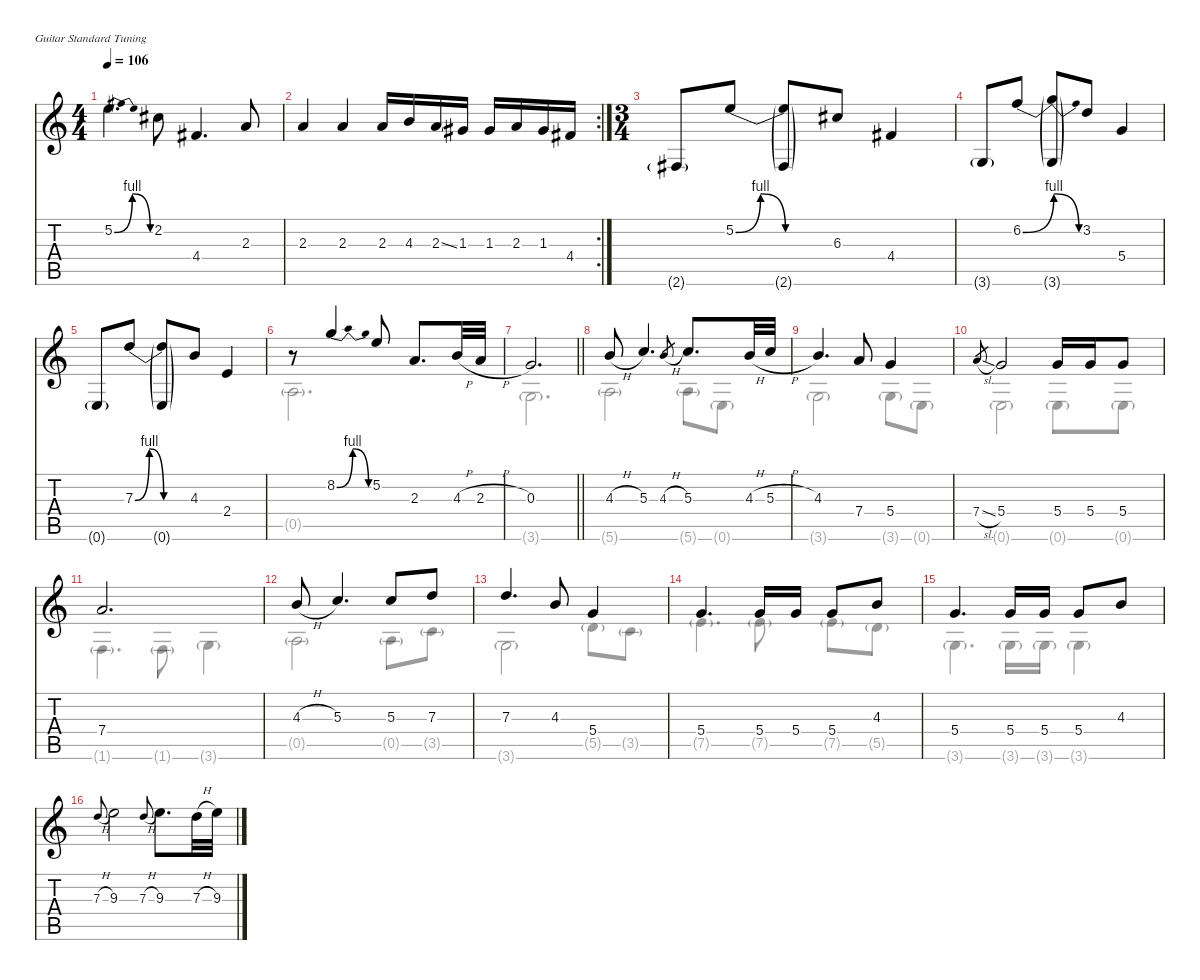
\defaultSystemsLayout 4
\hideDynamics
\bracketExtendMode nobrackets
\singleTrackTrackNamePolicy hidden
\multiTrackTrackNamePolicy hidden
\otherSystemsTrackNameOrientation horizontal
\track ("James Hetfield" "dist.guit.") {instrument distortionguitar}
\staff {score tabs}
\tuning (E4 B3 G3 D3 A2 E2)
\voice
\ts (4 4)
\tempo 106
\clef g2
\ks c
5.2{be (bendrelease 0 0 15 4 30 4 45 0)}.4{d dy f beam Down} 2.2{acc #}.8{beam Down} 4.4{acc #}.4{d beam Up} 2.3.8{beam Up} |
\rc 2
2.3.4{beam Up} 2.3.4{beam Up} 2.3.16{beam Up} 4.3.16{beam Up} 2.3{ss}.16{beam Up} 1.3{acc #}.16{beam Up} 1.3{acc #}.16{beam Up} 2.3.16{beam Up} 1.3{acc #}.16{beam Up} 4.4{acc #}.16{beam Up} |
\ts (3 4)
\beaming (8 2 2 2)
2.6{g acc #}.8{dy pp beam Up} 5.2{be (bendrelease 0 0 30 4 30 4 60 0)}.8{dy f beam Up} (5.2{be (hold 0 0 60 0) t} 2.6{g acc #}).8{beam Up} 6.3{acc #}.8{beam Up} 4.4{acc #}.4{beam Up} |
3.6{g}.8{dy mf beam Up} 6.2{be (bend 0 0 60 4)}.8{dy f beam Up} (6.2{be (release 0 4 60 0) t} 3.6{g}).8{beam Up} 3.2.8{beam Up} 5.4.4{beam Up} |
0.6{g}.8{dy mf beam Up} 7.3{be (bendrelease 0 0 30 4 30 4 60 0)}.8{dy f beam Up} (7.3{be (hold 0 0 60 0) t} 0.6{g}).8{beam Up} 4.3.8{beam Up} 2.4.4{beam Up} |
r.8{beam Up} 8.2{be (bendrelease 0 0 15 4 30 4 45 0)}.4{beam Up} 5.2.8{beam Up} 2.3.8{d beam Up} 4.3{h}.32{beam Up} 2.3{h}.32{beam Up} |
\barLineRight lightlight
0.3.2{d beam Up} |
4.3{h}.8{beam Up} 5.3.4{d beam Up} 4.3{h}.8{gr dy mp beam Up} 5.3.8{d dy f beam Up} 4.3{h}.32{beam Up} 5.3{h}.32{beam Up} |
4.3.4{d beam Up} 7.4.8{beam Up} 5.4.4{beam Up} |
7.4{sl}.8{gr dy mp beam Up} 5.4.2{dy f beam Up} 5.4.16{beam Up} 5.4.16{beam Up} 5.4.8{beam Up} |
7.4.2{d beam Up} |
4.3{h}.8{beam Up} 5.3.4{d beam Up} 5.3.8{beam Up} 7.3.8{beam Up} |
7.3.4{d beam Up} 4.3.8{beam Up} 5.4.4{beam Up} |
5.4.4{d beam Up} 5.4.16{beam Up} 5.4.16{beam Up} 5.4.8{beam Up} 4.3.8{beam Up} |
5.4.4{d beam Up} 5.4.16{beam Up} 5.4.16{beam Up} 5.4.8{beam Up} 4.3.8{beam Up} |
7.3{h}.8{gr onbeat dy mf beam Up} 9.3.2{dy f beam Down} 7.3{h}.8{gr onbeat dy mf beam Up} 9.3.8{d dy f beam Down} 7.3{h}.32{beam Down} 9.3{h}.32{beam Down}
\voice
\clef g2
\ottava regular
\simile none
\ks c
|
|
|
|
|
0.5{g}.2{d beam Down} |
\barLineRight lightlight
3.6{g}.2{d beam Down} |
5.6{g}.2{beam Down} 5.6{g}.8{beam Down} 0.6{g}.8{beam Down} |
3.6{g}.2{beam Down} 3.6{g}.8{beam Down} 0.6{g}.8{beam Down} |
0.6{g}.2{beam Down} 0.6{g}.8{beam Down} 0.6{g}.8{beam Down} |
1.6{g}.4{d beam Down} 1.6{g}.8{beam Down} 3.6{g}.4{beam Down} |
0.5{g}.2{beam Down} 0.5{g}.8{beam Down} 3.5{g}.8{beam Down} |
3.6{g}.2{beam Down} 5.5{g}.8{beam Down} 3.5{g}.8{beam Down} |
7.5{g}.4{d beam Down} 7.5{g}.8{beam Down} 7.5{g}.8{beam Down} 5.5{g}.8{beam Down} |
3.6{g}.4{d beam Down} 3.6{g}.16{beam Down} 3.6{g}.16{beam Down} 3.6{g}.4{beam Down} |
